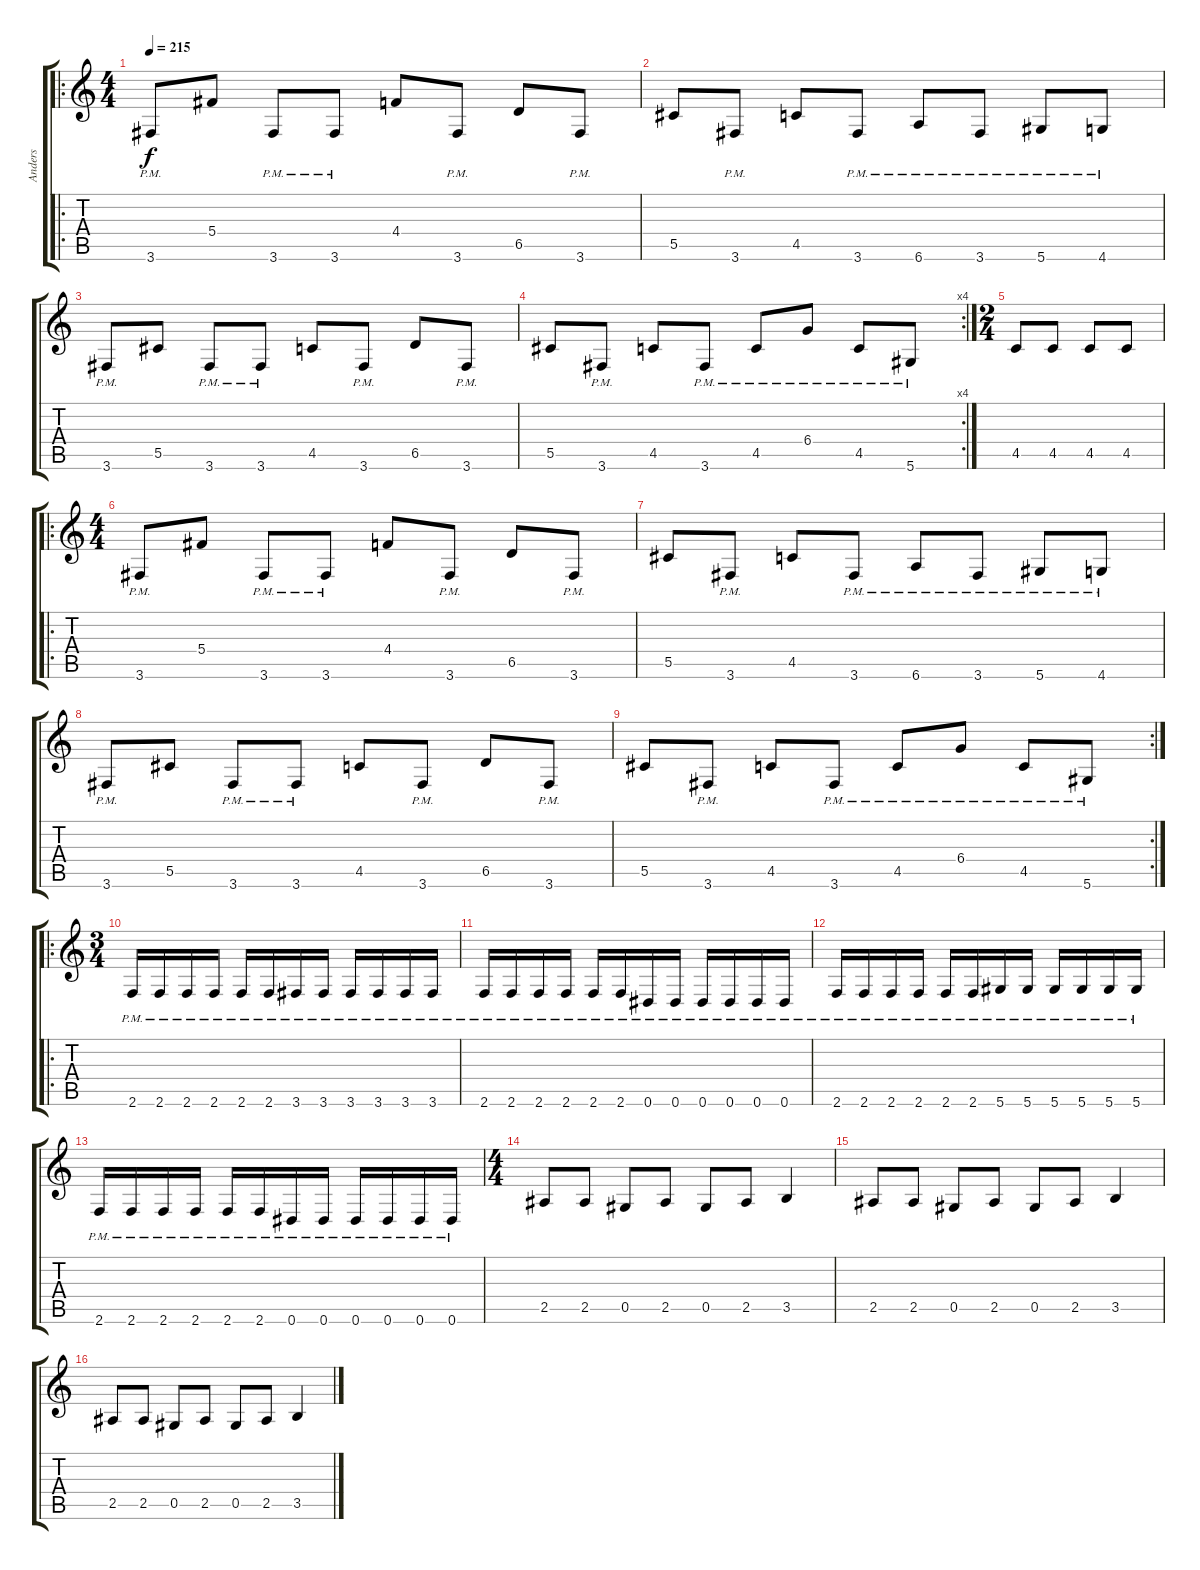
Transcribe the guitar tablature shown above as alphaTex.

\track ("Anders " "Anders ") {instrument distortionguitar}
\staff {score tabs}
\tuning (Eb4 Bb3 Gb3 Db3 Ab2 Eb2) {hide}
\ro
\ts (4 4)
\tempo 215
\clef g2
\ks c
3.6{pm}.8{dy f} 5.4.8 3.6{pm}.8 3.6{pm}.8 4.4.8 3.6{pm}.8 6.5.8 3.6{pm}.8 |
5.5.8 3.6{pm}.8 4.5.8 3.6{pm}.8 6.6{pm}.8 3.6{pm}.8 5.6{pm}.8 4.6{pm}.8 |
3.6{pm}.8 5.5.8 3.6{pm}.8 3.6{pm}.8 4.5.8 3.6{pm}.8 6.5.8 3.6{pm}.8 |
\rc 4
5.5.8 3.6{pm}.8 4.5.8 3.6{pm}.8 4.5{pm}.8 6.4{pm}.8 4.5{pm}.8 5.6{pm}.8 |
\ts (2 4)
4.5.8 4.5.8 4.5.8 4.5.8 |
\ro
\ts (4 4)
3.6{pm}.8 5.4.8 3.6{pm}.8 3.6{pm}.8 4.4.8 3.6{pm}.8 6.5.8 3.6{pm}.8 |
5.5.8 3.6{pm}.8 4.5.8 3.6{pm}.8 6.6{pm}.8 3.6{pm}.8 5.6{pm}.8 4.6{pm}.8 |
3.6{pm}.8 5.5.8 3.6{pm}.8 3.6{pm}.8 4.5.8 3.6{pm}.8 6.5.8 3.6{pm}.8 |
\rc 2
5.5.8 3.6{pm}.8 4.5.8 3.6{pm}.8 4.5{pm}.8 6.4{pm}.8 4.5{pm}.8 5.6{pm}.8 |
\ro
\ts (3 4)
2.6{pm}.16 2.6{pm}.16 2.6{pm}.16 2.6{pm}.16 2.6{pm}.16 2.6{pm}.16 3.6{pm}.16 3.6{pm}.16 3.6{pm}.16 3.6{pm}.16 3.6{pm}.16 3.6{pm}.16 |
2.6{pm}.16 2.6{pm}.16 2.6{pm}.16 2.6{pm}.16 2.6{pm}.16 2.6{pm}.16 0.6{pm}.16 0.6{pm}.16 0.6{pm}.16 0.6{pm}.16 0.6{pm}.16 0.6{pm}.16 |
2.6{pm}.16 2.6{pm}.16 2.6{pm}.16 2.6{pm}.16 2.6{pm}.16 2.6{pm}.16 5.6{pm}.16 5.6{pm}.16 5.6{pm}.16 5.6{pm}.16 5.6{pm}.16 5.6{pm}.16 |
2.6{pm}.16 2.6{pm}.16 2.6{pm}.16 2.6{pm}.16 2.6{pm}.16 2.6{pm}.16 0.6{pm}.16 0.6{pm}.16 0.6{pm}.16 0.6{pm}.16 0.6{pm}.16 0.6{pm}.16 |
\ts (4 4)
2.5.8 2.5.8 0.5.8 2.5.8 0.5.8 2.5.8 3.5.4 |
2.5.8 2.5.8 0.5.8 2.5.8 0.5.8 2.5.8 3.5.4 |
2.5.8 2.5.8 0.5.8 2.5.8 0.5.8 2.5.8 3.5.4
